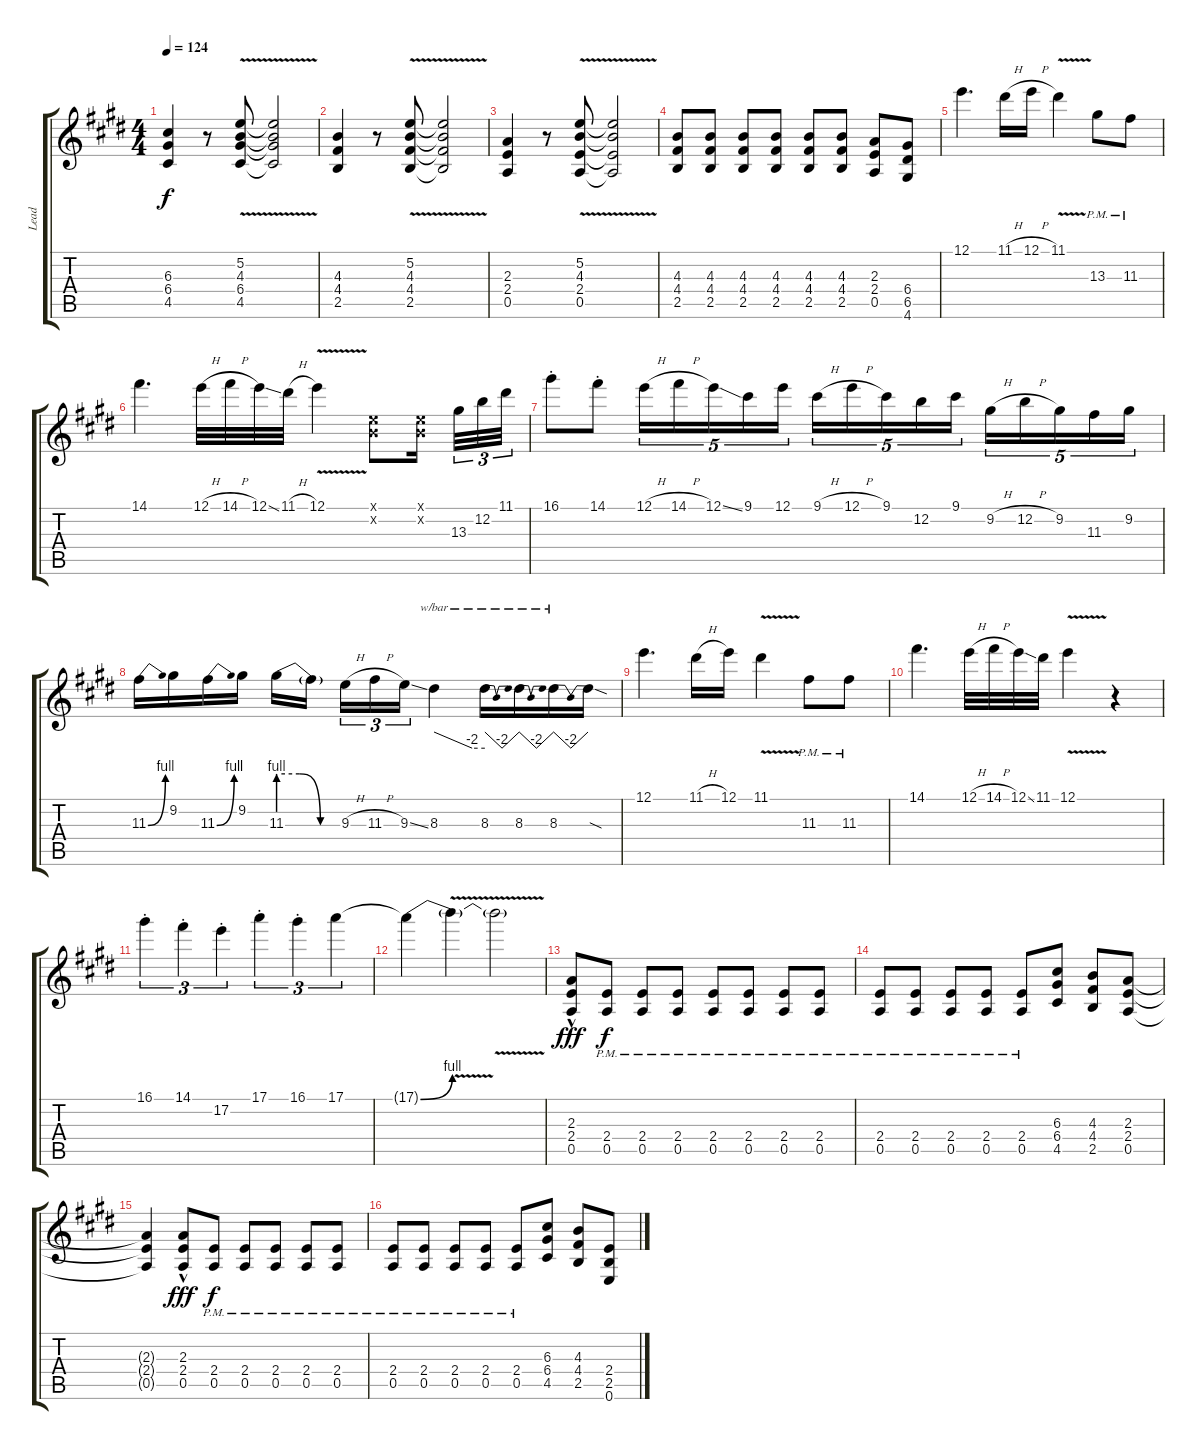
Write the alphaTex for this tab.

\track ("Lead" "Lead") {instrument distortionguitar}
\staff {score tabs}
\tuning (E4 B3 G3 D3 A2 E2) {hide}
\ts (4 4)
\tempo 124
\clef g2
\ks e
(6.3 6.4 4.5).4{dy f} r.8 (5.2{v} 4.3{v} 6.4{v} 4.5{v}).8 (5.2{v t} 4.3{v t} 6.4{v t} 4.5{v t}).2 |
\ks c#minor
(4.3 4.4 2.5).4 r.8 (5.2{v} 4.3{v} 4.4{v} 2.5{v}).8 (5.2{v t} 4.3{v t} 4.4{v t} 2.5{v t}).2 |
(2.3 2.4 0.5).4 r.8 (5.2{v} 4.3{v} 2.4{v} 0.5{v}).8 (5.2{v t} 4.3{v t} 2.4{v t} 0.5{v t}).2 |
(4.3 4.4 2.5).8 (4.3 4.4 2.5).8 (4.3 4.4 2.5).8 (4.3 4.4 2.5).8 (4.3 4.4 2.5).8 (4.3 4.4 2.5).8 (2.3 2.4 0.5).8 (6.4 6.5 4.6).8 |
\ks e
12.1.4{d} 11.1{h}.16 12.1{h}.16 11.1{v}.4 13.3{pm}.8 11.3{pm}.8 |
\ks c#minor
14.1.4{d} 12.1{h}.32 14.1{h}.32 12.1{ss}.32 11.1{h}.32 12.1{v}.4 (0.1{x} 0.2{x}).8 (0.1{x} 0.2{x}).16{beam splitsecondary} 13.3.32{tu (3 2)} 12.2.32{tu (3 2)} 11.1.32{tu (3 2)} |
\ks e
16.1{st}.8 14.1{st}.8 12.1{h}.16{tu (5 4)} 14.1{h}.16{tu (5 4)} 12.1{ss}.16{tu (5 4)} 9.1.16{tu (5 4)} 12.1.16{tu (5 4)} 9.1{h}.16{tu (5 4)} 12.1{h}.16{tu (5 4)} 9.1.16{tu (5 4)} 12.2.16{tu (5 4)} 9.1.16{tu (5 4)} 9.2{h}.16{tu (5 4)} 12.2{h}.16{tu (5 4)} 9.2.16{tu (5 4)} 11.3.16{tu (5 4)} 9.2.16{tu (5 4)} |
\ks c#minor
11.3{be (bend 0 0 60 4)}.16 9.2.16 11.3{be (bend 0 0 60 4)}.16 9.2.16 11.3{be (custom 0 4 20 4 40 0 60 0)}.16 11.3{t}.16{beam splitsecondary} 9.3{h}.16{tu (3 2)} 11.3{h}.16{tu (3 2)} 9.3{ss}.16{tu (3 2)} 8.3.4{tbe (custom default 0 0 45 -8 60 -8)} 8.3.16{tbe (dip default 0 0 30 -8 60 0)} 8.3.16{tbe (dip default 0 0 30 -8 60 0)} 8.3.16{tbe (dip default 0 0 30 -8 60 0)} 8.3{sod t}.16 |
\ks e
12.1.4{d} 11.1{h}.16 12.1.16 11.1{v}.4 11.3{pm}.8 11.3{pm}.8 |
\ks c#minor
14.1.4{d} 12.1{h}.32 14.1{h}.32 12.1{ss}.32 11.1.32 12.1{v}.4 r.4 |
\ks e
16.1{st}.4{tu (3 2)} 14.1{st}.4{tu (3 2)} 17.2{st}.4{tu (3 2)} 17.1{st}.4{tu (3 2)} 16.1{st}.4{tu (3 2)} 17.1.4{tu (3 2)} |
\ks c#minor
17.1{be (bend 0 0 60 4) t}.4 17.1{v t}.4 17.1{v t}.2 |
\ks e
(2.3{hac} 2.4{hac} 0.5{hac}).8{dy fff} (2.4{pm} 0.5{pm}).8{dy f} (2.4{pm} 0.5{pm}).8 (2.4{pm} 0.5{pm}).8 (2.4{pm} 0.5{pm}).8 (2.4{pm} 0.5{pm}).8 (2.4{pm} 0.5{pm}).8 (2.4{pm} 0.5{pm}).8 |
\ks c#minor
(2.4{pm} 0.5{pm}).8 (2.4{pm} 0.5{pm}).8 (2.4{pm} 0.5{pm}).8 (2.4{pm} 0.5{pm}).8 (2.4{pm} 0.5{pm}).8 (6.3 6.4 4.5).8 (4.3 4.4 2.5).8 (2.3 2.4 0.5).8 |
(2.3{t} 2.4{t} 0.5{t}).4 (2.3{hac} 2.4{hac} 0.5{hac}).8{dy fff} (2.4{pm} 0.5{pm}).8{dy f} (2.4{pm} 0.5{pm}).8 (2.4{pm} 0.5{pm}).8 (2.4{pm} 0.5{pm}).8 (2.4{pm} 0.5{pm}).8 |
(2.4{pm} 0.5{pm}).8 (2.4{pm} 0.5{pm}).8 (2.4{pm} 0.5{pm}).8 (2.4{pm} 0.5{pm}).8 (2.4{pm} 0.5{pm}).8 (6.3 6.4 4.5).8 (4.3 4.4 2.5).8 (2.4 2.5 0.6).8
